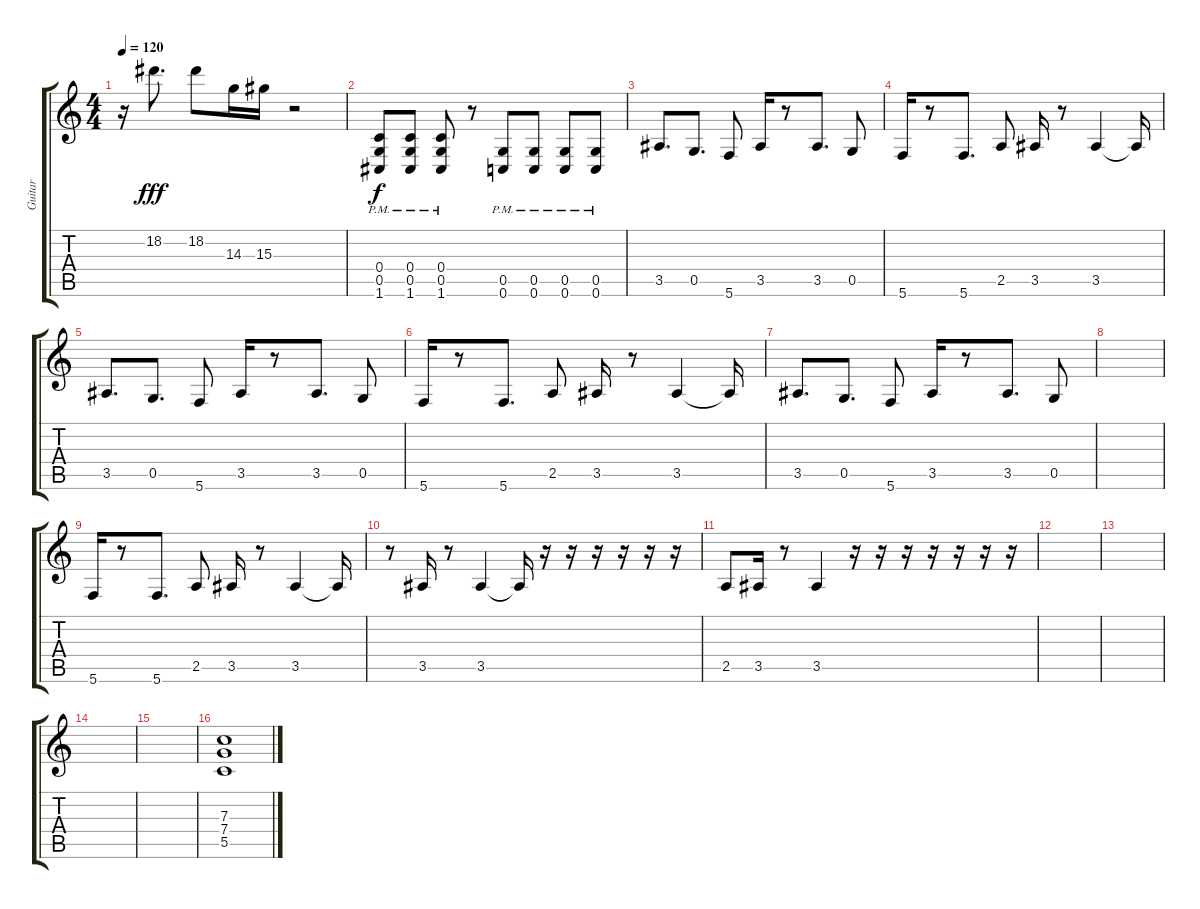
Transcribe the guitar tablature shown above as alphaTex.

\track ("Guitar" "Guitar") {instrument distortionguitar}
\staff {score tabs}
\tuning (D4 A3 F3 C3 G2 C2) {hide}
\ts (4 4)
\tempo 120
\clef g2
\ks c
r.16{dy f} 18.2.8{d dy fff} 18.2.8 14.3.16 15.3.16 r.2 |
(0.4{pm} 0.5{pm} 1.6{pm}).8{dy f} (0.4{pm} 0.5{pm} 1.6{pm}).8 (0.4{pm} 0.5{pm} 1.6{pm}).8 r.8 (0.5{pm} 0.6{pm}).8 (0.5{pm} 0.6{pm}).8 (0.5{pm} 0.6{pm}).8 (0.5{pm} 0.6{pm}).8 |
3.5.8{d volume 16} 0.5.8{d} 5.6.8 3.5.16 r.8 3.5.8{d} 0.5.8 |
5.6.16 r.8 5.6.8{d} 2.5.8 3.5.16 r.8 3.5.4 3.5{t}.16 |
3.5.8{d} 0.5.8{d} 5.6.8 3.5.16 r.8 3.5.8{d} 0.5.8 |
5.6.16 r.8 5.6.8{d} 2.5.8 3.5.16 r.8 3.5.4 3.5{t}.16 |
3.5.8{d volume 16} 0.5.8{d} 5.6.8 3.5.16 r.8 3.5.8{d} 0.5.8 |
|
5.6.16 r.8 5.6.8{d} 2.5.8 3.5.16 r.8 3.5.4 3.5{t}.16 |
r.8 3.5.16 r.8 3.5.4 3.5{t}.16 r.16 r.16 r.16 r.16 r.16 r.16 |
2.5.8 3.5.16 r.8 3.5.4 r.16 r.16 r.16 r.16 r.16 r.16 r.16 |
|
|
|
|
(7.3 7.4 5.5).1
